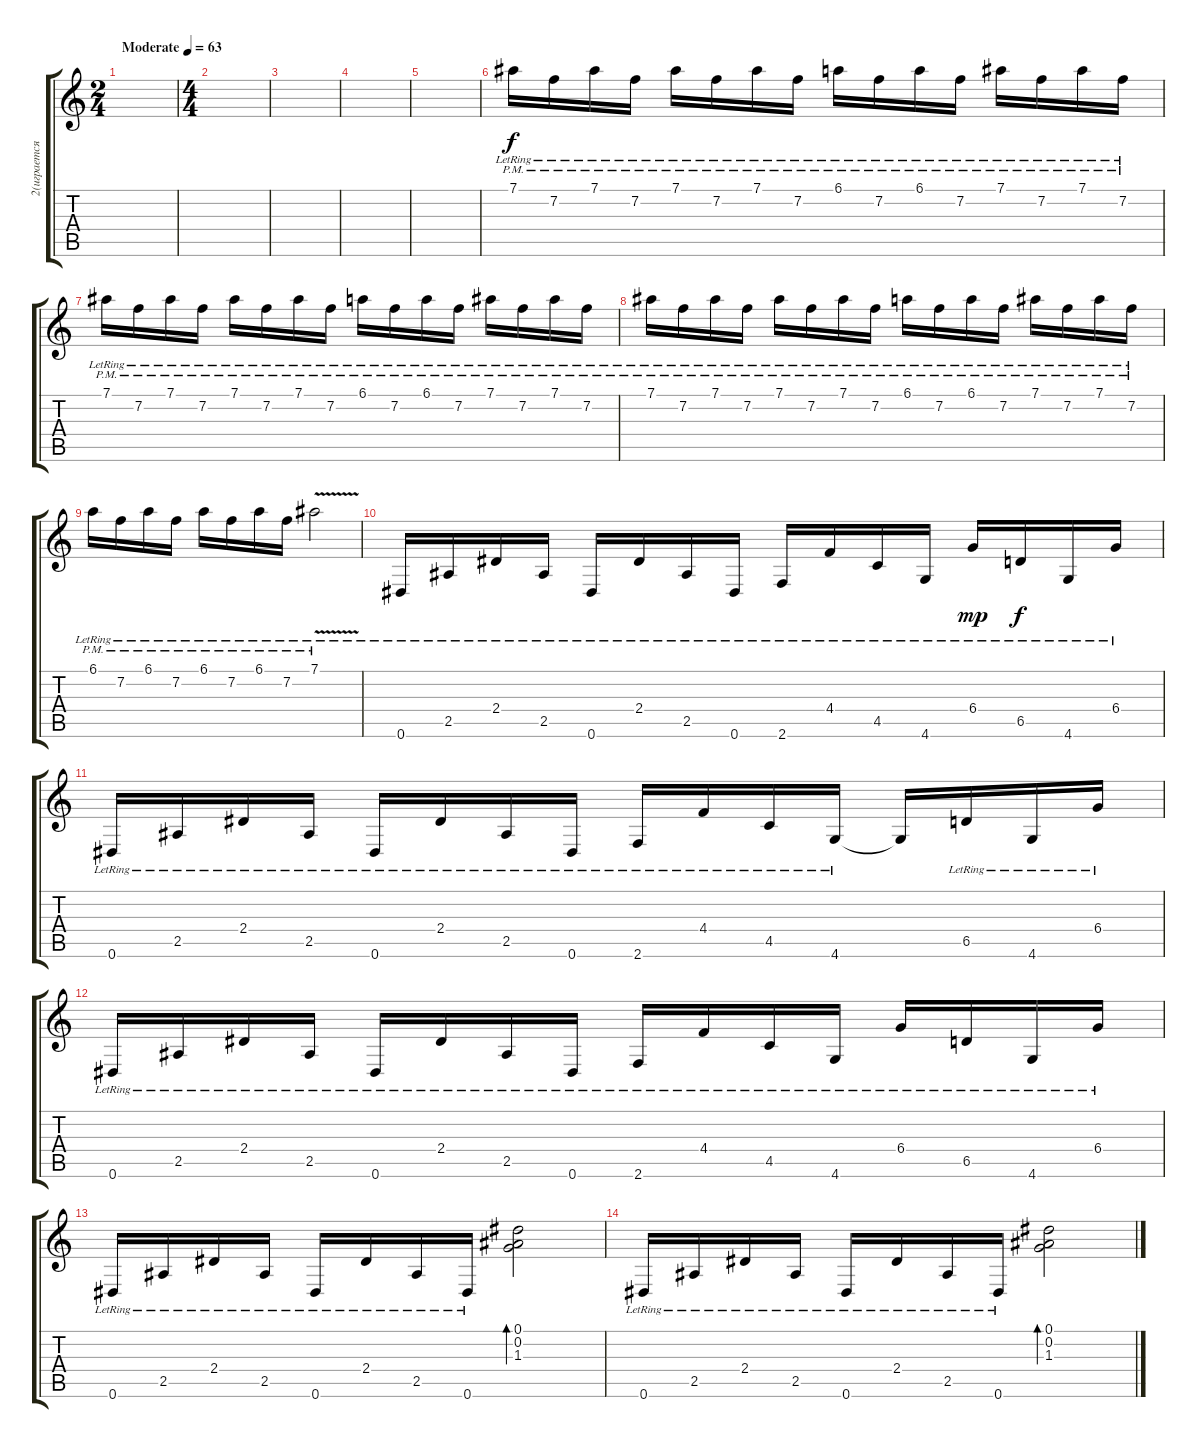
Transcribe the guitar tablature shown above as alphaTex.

\track ("2(играется 1 раз)" "2(играется") {instrument electricguitarclean}
\staff {score tabs}
\tuning (Eb4 Bb3 Gb3 Db3 Ab2 Eb2) {hide}
\ts (2 4)
\tempo (63 "Moderate")
\clef g2
\ks c
|
\ts (4 4)
|
|
|
|
7.1{pm lr}.16 7.2{pm lr}.16 7.1{pm lr}.16 7.2{pm lr}.16 7.1{pm lr}.16 7.2{pm lr}.16 7.1{pm lr}.16 7.2{pm lr}.16 6.1{pm lr}.16 7.2{pm lr}.16 6.1{pm lr}.16 7.2{pm lr}.16 7.1{pm lr}.16 7.2{pm lr}.16 7.1{pm lr}.16 7.2{pm lr}.16 |
7.1{pm lr}.16 7.2{pm lr}.16 7.1{pm lr}.16 7.2{pm lr}.16 7.1{pm lr}.16 7.2{pm lr}.16 7.1{pm lr}.16 7.2{pm lr}.16 6.1{pm lr}.16 7.2{pm lr}.16 6.1{pm lr}.16 7.2{pm lr}.16 7.1{pm lr}.16 7.2{pm lr}.16 7.1{pm lr}.16 7.2{pm lr}.16 |
7.1{pm lr}.16 7.2{pm lr}.16 7.1{pm lr}.16 7.2{pm lr}.16 7.1{pm lr}.16 7.2{pm lr}.16 7.1{pm lr}.16 7.2{pm lr}.16 6.1{pm lr}.16 7.2{pm lr}.16 6.1{pm lr}.16 7.2{pm lr}.16 7.1{pm lr}.16 7.2{pm lr}.16 7.1{pm lr}.16 7.2{pm lr}.16 |
6.1{pm lr}.16 7.2{pm lr}.16 6.1{pm lr}.16 7.2{pm lr}.16 6.1{pm lr}.16 7.2{pm lr}.16 6.1{pm lr}.16 7.2{pm lr}.16 7.1{v pm lr}.2 |
0.6{lr}.16 2.5{lr}.16 2.4{lr}.16 2.5{lr}.16 0.6{lr}.16 2.4{lr}.16 2.5{lr}.16 0.6{lr}.16 2.6{lr}.16 4.4{lr}.16 4.5{lr}.16 4.6{lr}.16 6.4{lr}.16{dy mp} 6.5{lr}.16{dy f} 4.6{lr}.16 6.4{lr}.16 |
0.6{lr}.16 2.5{lr}.16 2.4{lr}.16 2.5{lr}.16 0.6{lr}.16 2.4{lr}.16 2.5{lr}.16 0.6{lr}.16 2.6{lr}.16 4.4{lr}.16 4.5{lr}.16 4.6{lr}.16 4.6{t}.16 6.5{lr}.16 4.6{lr}.16 6.4{lr}.16 |
0.6{lr}.16 2.5{lr}.16 2.4{lr}.16 2.5{lr}.16 0.6{lr}.16 2.4{lr}.16 2.5{lr}.16 0.6{lr}.16 2.6{lr}.16 4.4{lr}.16 4.5{lr}.16 4.6{lr}.16 6.4{lr}.16 6.5{lr}.16 4.6{lr}.16 6.4{lr}.16 |
0.6{lr}.16 2.5{lr}.16 2.4{lr}.16 2.5{lr}.16 0.6{lr}.16 2.4{lr}.16 2.5{lr}.16 0.6{lr}.16 (0.1 0.2 1.3).2{bd 120} |
0.6{lr}.16 2.5{lr}.16 2.4{lr}.16 2.5{lr}.16 0.6{lr}.16 2.4{lr}.16 2.5{lr}.16 0.6{lr}.16 (0.1 0.2 1.3).2{bd 120}
